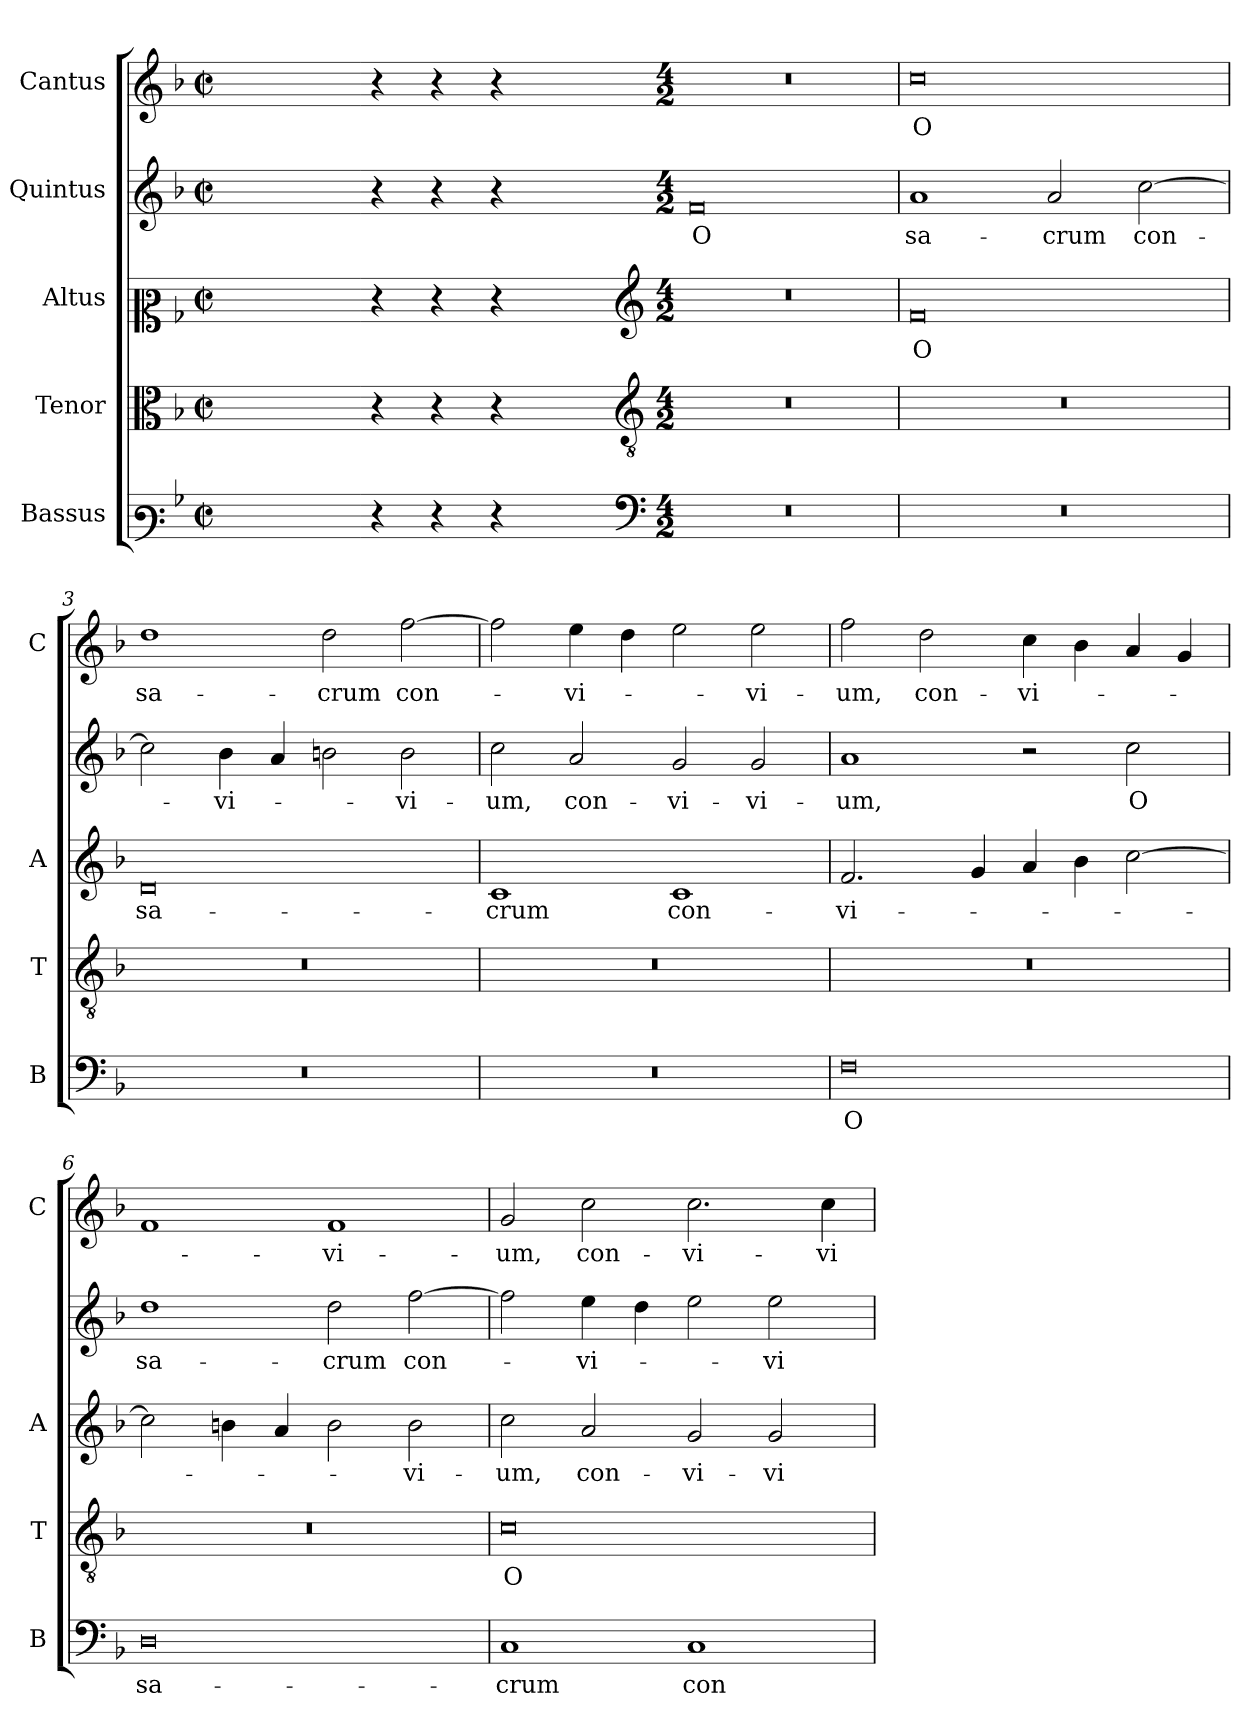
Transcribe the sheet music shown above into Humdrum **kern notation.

**kern	**text	**kern	**text	**kern	**text	**kern	**text	**kern	**text
*part5	*part5	*part4	*part4	*part3	*part3	*part2	*part2	*part1	*part1
*staff5	*staff5	*staff4	*staff4	*staff3	*staff3	*staff2	*staff2	*staff1	*staff1
*I"Bassus	*	*I"Tenor	*	*I"Altus	*	*I"Quintus	*	*I"Cantus	*
*I'B	*	*I'T	*	*I'A	*	*	*	*I'C	*
*clefF3	*	*clefC3	*	*clefC2	*	*clefG2	*	*clefG2	*
*k[b-]	*	*k[b-]	*	*k[b-]	*	*k[b-]	*	*k[b-]	*
*F:	*	*F:	*	*F:	*	*F:	*	*F:	*
*M2/2	*	*M2/2	*	*M2/2	*	*M2/2	*	*M2/2	*
*met(c|)	*	*met(c|)	*	*met(c|)	*	*met(c|)	*	*met(c|)	*
=	=	=	=	=	=	=	=	=	=
1ryy	.	1ryy	.	1ryy	.	1ryy	.	1ryy	.
=1X-	=1X-	=1X-	=1X-	=1X-	=1X-	=1X-	=1X-	=1X-	=1X-
4r	.	4r	.	4r	.	4r	.	4r	.
4r	.	4r	.	4r	.	4r	.	4r	.
4r	.	4r	.	4r	.	4r	.	4r	.
4ryy	.	4ryy	.	4ryy	.	4ryy	.	4ryy	.
=1-	=1-	=1-	=1-	=1-	=1-	=1-	=1-	=1-	=1-
*clefF4	*	*clefGv2	*	*clefG2	*	*	*	*	*
*M4/2	*	*M4/2	*	*M4/2	*	*M4/2	*	*M4/2	*
!	!	!	!	!	!	!	!LO:LY:b	!	!
0r	.	0r	.	0r	.	0f	O	0r	.
=2	=2	=2	=2	=2	=2	=2	=2	=2	=2
!	!	!	!	!	!LO:LY:b	!	!LO:LY:b	!	!LO:LY:b
0r	.	0r	.	0f	O	1a	sa-	0cc	O
!	!	!	!	!	!	!	!LO:LY:b	!	!
.	.	.	.	.	.	2a/	-crum	.	.
!	!	!	!	!	!	!	!LO:LY:b	!	!
.	.	.	.	.	.	[2cc\	con-	.	.
=3	=3	=3	=3	=3	=3	=3	=3	=3	=3
!	!	!	!	!	!LO:LY:b	!	!	!	!LO:LY:b
0r	.	0r	.	0d	sa-	2cc\]	.	1dd	sa-
!	!	!	!	!	!	!	!LO:LY:b	!	!
.	.	.	.	.	.	4b-\	-vi-	.	.
.	.	.	.	.	.	4a/	.	.	.
!	!	!	!	!	!	!	!	!	!LO:LY:b
.	.	.	.	.	.	2bn\	.	2dd\	-crum
!	!	!	!	!	!	!	!LO:LY:b	!	!LO:LY:b
.	.	.	.	.	.	2b\	-vi-	[2ff\	con-
=4	=4	=4	=4	=4	=4	=4	=4	=4	=4
!	!	!	!	!	!LO:LY:b	!	!LO:LY:b	!	!
0r	.	0r	.	1c	-crum	2cc\	-um,	2ff\]	.
!	!	!	!	!	!	!	!LO:LY:b	!	!LO:LY:b
.	.	.	.	.	.	2a/	con-	4ee\	-vi-
.	.	.	.	.	.	.	.	4dd\	.
!	!	!	!	!	!LO:LY:b	!	!LO:LY:b	!	!
.	.	.	.	1c	con-	2g/	-vi-	2ee\	.
!	!	!	!	!	!	!	!LO:LY:b	!	!LO:LY:b
.	.	.	.	.	.	2g/	-vi-	2ee\	-vi-
!!LO:LB:g=z
=5	=5	=5	=5	=5	=5	=5	=5	=5	=5
!	!LO:LY:b	!	!	!	!LO:LY:b	!	!LO:LY:b	!	!LO:LY:b
0F	O	0r	.	2.f/	-vi-	1a	-um,	2ff\	-um,
!	!	!	!	!	!	!	!	!	!LO:LY:b
.	.	.	.	.	.	.	.	2dd\	con-
.	.	.	.	4g/	.	.	.	.	.
!	!	!	!	!	!	!	!	!	!LO:LY:b
.	.	.	.	4a/	.	2r	.	4cc\	-vi-
.	.	.	.	4b-\	.	.	.	4b-\	.
!	!	!	!	!	!	!	!LO:LY:b	!	!
.	.	.	.	[2cc\	.	2cc\	O	4a/	.
.	.	.	.	.	.	.	.	4g/	.
=6	=6	=6	=6	=6	=6	=6	=6	=6	=6
!	!LO:LY:b	!	!	!	!	!	!LO:LY:b	!	!
0D	sa-	0r	.	2cc\]	.	1dd	sa-	1f	.
.	.	.	.	4bn\	.	.	.	.	.
.	.	.	.	4a/	.	.	.	.	.
!	!	!	!	!	!	!	!LO:LY:b	!	!LO:LY:b
.	.	.	.	2b\	.	2dd\	-crum	1f	-vi-
!	!	!	!	!	!LO:LY:b	!	!LO:LY:b	!	!
.	.	.	.	2b\	-vi-	[2ff\	con-	.	.
=7	=7	=7	=7	=7	=7	=7	=7	=7	=7
!	!LO:LY:b	!	!LO:LY:b	!	!LO:LY:b	!	!	!	!LO:LY:b
1C	-crum	0c	O	2cc\	-um,	2ff\]	.	2g/	-um,
!	!	!	!	!	!LO:LY:b	!	!LO:LY:b	!	!LO:LY:b
.	.	.	.	2a/	con-	4ee\	-vi-	2cc\	con-
.	.	.	.	.	.	4dd\	.	.	.
!	!LO:LY:b	!	!	!	!LO:LY:b	!	!	!	!LO:LY:b
1C	con-	.	.	2g/	-vi-	2ee\	.	2.cc\	-vi-
!	!	!	!	!	!LO:LY:b	!	!LO:LY:b	!	!
.	.	.	.	2g/	-vi-	2ee\	-vi-	.	.
!	!	!	!	!	!	!	!	!	!LO:LY:b
.	.	.	.	.	.	.	.	4cc\	-vi-
=	=	=	=	=	=	=	=	=	=
*-	*-	*-	*-	*-	*-	*-	*-	*-	*-
